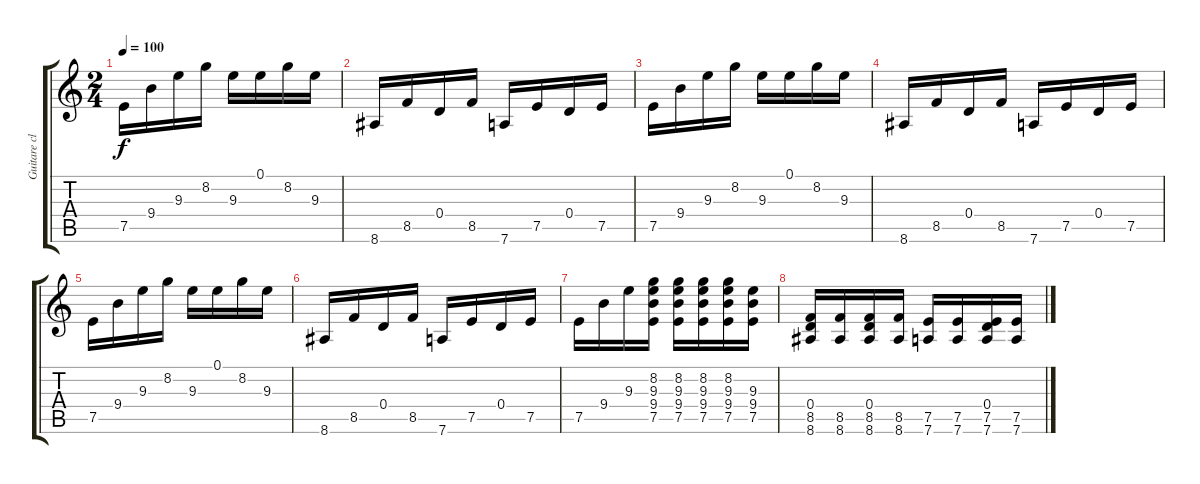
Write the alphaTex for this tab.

\track ("Guitare clean" "Guitare cl") {instrument electricguitarmuted}
\staff {score tabs}
\tuning (E4 B3 G3 D3 A2 D2) {hide}
\ts (2 4)
\tempo 100
\clef g2
\ks c
7.5.16{dy f} 9.4.16 9.3.16 8.2.16 9.3.16 0.1.16 8.2.16 9.3.16 |
8.6.16 8.5.16 0.4.16 8.5.16 7.6.16 7.5.16 0.4.16 7.5.16 |
7.5.16 9.4.16 9.3.16 8.2.16 9.3.16 0.1.16 8.2.16 9.3.16 |
8.6.16 8.5.16 0.4.16 8.5.16 7.6.16 7.5.16 0.4.16 7.5.16 |
7.5.16 9.4.16 9.3.16 8.2.16 9.3.16 0.1.16 8.2.16 9.3.16 |
8.6.16 8.5.16 0.4.16 8.5.16 7.6.16 7.5.16 0.4.16 7.5.16 |
7.5.16 9.4.16 9.3.16 (8.2 9.3 9.4 7.5).16 (8.2 9.3 9.4 7.5).16 (8.2 9.3 9.4 7.5).16 (8.2 9.3 9.4 7.5).16 (9.3 9.4 7.5).16 |
(0.4 8.5 8.6).16 (8.5 8.6).16 (0.4 8.5 8.6).16 (8.5 8.6).16 (7.5 7.6).16 (7.5 7.6).16 (0.4 7.5 7.6).16 (7.5 7.6).16
